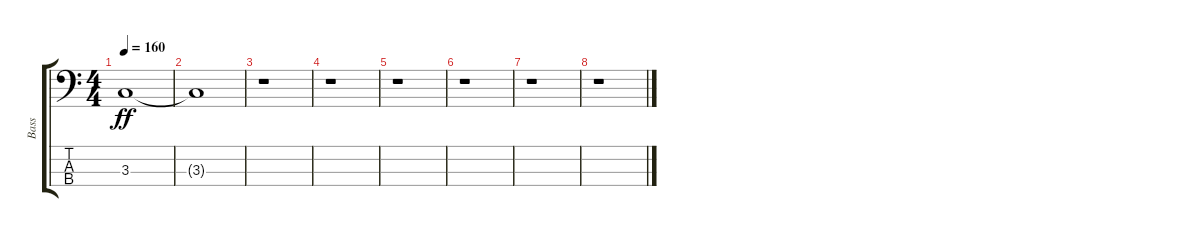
\track ("Bass" "Bass") {instrument electricbassfinger}
\staff {score tabs}
\tuning (G2 D2 A1 E1) {hide}
\ts (4 4)
\tempo 160
\clef f4
\ks c
3.3.1{dy ff} |
3.3{t}.1 |
r.1 |
r.1 |
r.1 |
r.1 |
r.1 |
r.1
